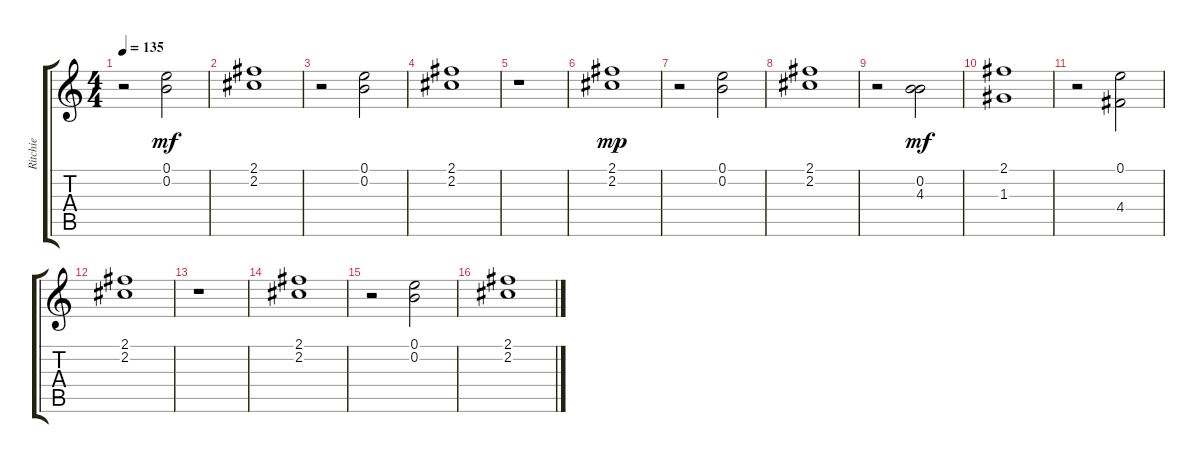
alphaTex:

\track ("Ritchie" "Ritchie") {instrument overdrivenguitar}
\staff {score tabs}
\tuning (E4 B3 G3 D3 A2 E2) {hide}
\ts (4 4)
\tempo 135
\clef g2
\ks c
r.2{dy mp} (0.1 0.2).2{dy mf} |
(2.1 2.2).1 |
r.2 (0.1 0.2).2 |
(2.1 2.2).1 |
r.1 |
(2.1 2.2).1{dy mp} |
r.2 (0.1 0.2).2 |
(2.1 2.2).1 |
r.2 (0.2 4.3).2{dy mf} |
(2.1 1.3).1 |
r.2 (0.1 4.4).2 |
(2.1 2.2).1 |
r.1 |
(2.1 2.2).1 |
r.2 (0.1 0.2).2 |
(2.1 2.2).1
